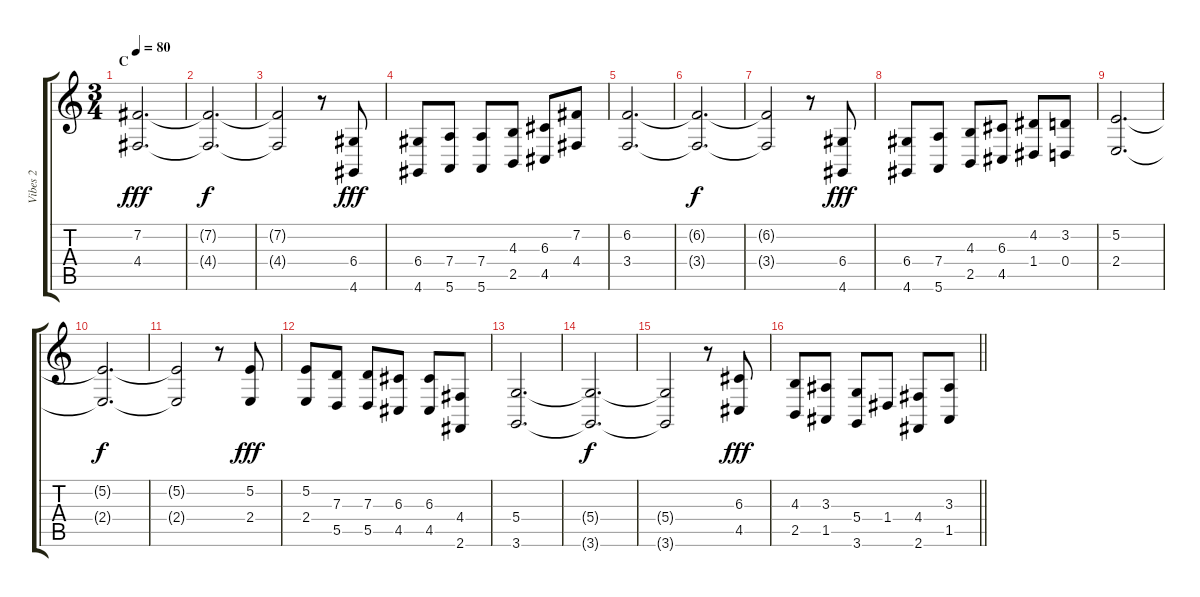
\track ("Vibes 2" "Vibes 2") {instrument vibraphone}
\staff {score tabs}
\tuning (E4 B3 G3 D3 A2 E2) {hide}
\ts (3 4)
\section ("" "C")
\tempo 80
\clef g2
\ks c
(7.2 4.4).2{d dy fff} |
(7.2{t} 4.4{t}).2{d dy f} |
(7.2{t} 4.4{t}).2 r.8 (6.4 4.6).8{dy fff} |
(6.4 4.6).8 (7.4 5.6).8 (7.4 5.6).8 (4.3 2.5).8 (6.3 4.5).8 (7.2 4.4).8 |
(6.2 3.4).2{d} |
(6.2{t} 3.4{t}).2{d dy f} |
(6.2{t} 3.4{t}).2 r.8 (6.4 4.6).8{dy fff} |
(6.4 4.6).8 (7.4 5.6).8 (4.3 2.5).8 (6.3 4.5).8 (4.2 1.4).8 (3.2 0.4).8 |
(5.2 2.4).2{d} |
(5.2{t} 2.4{t}).2{d dy f} |
(5.2{t} 2.4{t}).2 r.8 (5.2 2.4).8{dy fff} |
(5.2 2.4).8 (7.3 5.5).8 (7.3 5.5).8 (6.3 4.5).8 (6.3 4.5).8 (4.4 2.6).8 |
(5.4 3.6).2{d} |
(5.4{t} 3.6{t}).2{d dy f} |
(5.4{t} 3.6{t}).2 r.8 (6.3 4.5).8{dy fff} |
\barLineRight lightlight
(4.3 2.5).8 (3.3 1.5).8 (5.4 3.6).8 1.4.8 (4.4 2.6).8 (3.3 1.5).8
